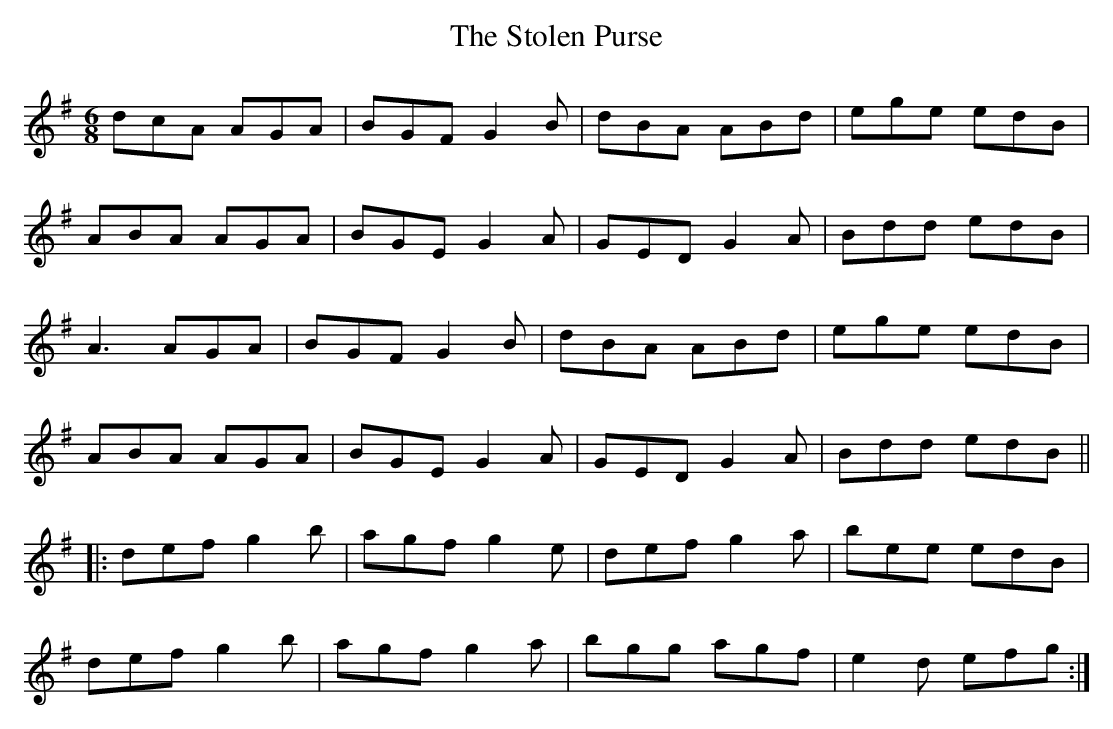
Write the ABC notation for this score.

X:1
T:Stolen Purse, The
M:6/8
K:G
dcA AGA|BGF G2B|dBA ABd|ege edB|
ABA AGA|BGE G2A|GED G2A|Bdd edB|
A3 AGA|BGF G2B|dBA ABd|ege edB|
ABA AGA|BGE G2A|GED G2A|Bdd edB||
|:def g2b|agf g2e|def g2a|bee edB|
def g2b|agf g2a|bgg agf|e2d efg:|
